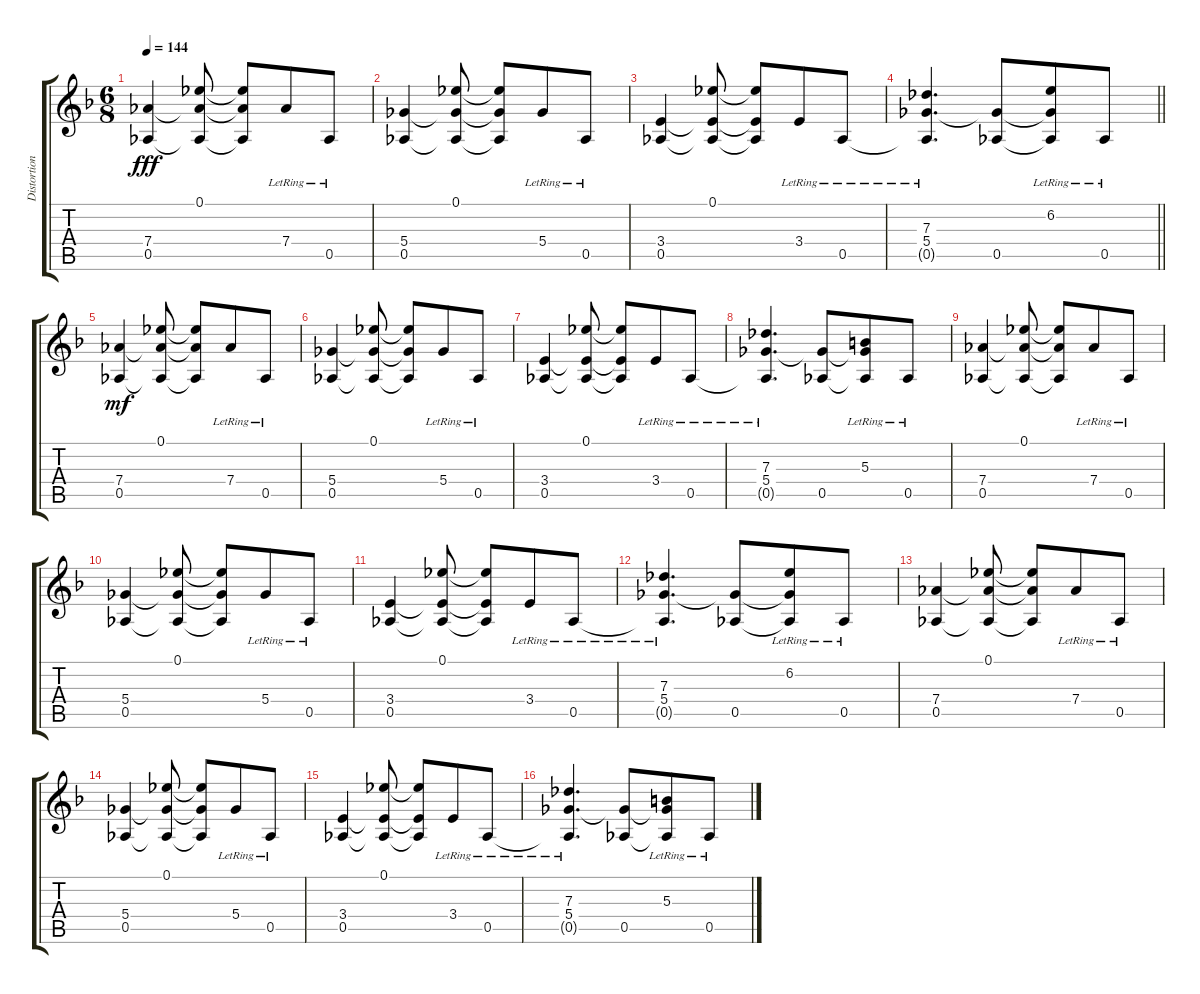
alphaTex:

\track ("Distortion Guitar" "Distortion") {instrument overdrivenguitar}
\staff {score tabs}
\tuning (Eb4 Bb3 Gb3 Db3 Ab2 Eb2) {hide}
\ts (6 8)
\tempo 144
\clef g2
\ks f
(7.4 0.5).4{dy fff} (0.1 7.4{t} 0.5{t}).8 (0.1{t} 7.4{t} 0.5{t}).8 7.4{lr}.8 0.5{lr}.8 |
(5.4 0.5).4 (0.1 5.4{t} 0.5{t}).8 (0.1{t} 5.4{t} 0.5{t}).8 5.4{lr}.8 0.5{lr}.8 |
(3.4 0.5).4 (0.1 3.4{t} 0.5{t}).8 (0.1{t} 3.4{t} 0.5{t}).8 3.4{lr}.8 0.5{lr}.8 |
\barLineRight lightlight
(7.3{lr} 5.4{lr} 0.5{t}).4{d} (5.4{t} 0.5).8 (6.2{lr} 5.4{t} 0.5{t}).8 0.5{lr}.8 |
(7.4 0.5).4{dy mf} (0.1 7.4{t} 0.5{t}).8 (0.1{t} 7.4{t} 0.5{t}).8 7.4{lr}.8 0.5{lr}.8 |
(5.4 0.5).4 (0.1 5.4{t} 0.5{t}).8 (0.1{t} 5.4{t} 0.5{t}).8 5.4{lr}.8 0.5{lr}.8 |
(3.4 0.5).4 (0.1 3.4{t} 0.5{t}).8 (0.1{t} 3.4{t} 0.5{t}).8 3.4{lr}.8 0.5{lr}.8 |
(7.3{lr} 5.4{lr} 0.5{t}).4{d} (5.4{t} 0.5).8 (5.3{lr} 5.4{t} 0.5{t}).8 0.5{lr}.8 |
(7.4 0.5).4 (0.1 7.4{t} 0.5{t}).8 (0.1{t} 7.4{t} 0.5{t}).8 7.4{lr}.8 0.5{lr}.8 |
(5.4 0.5).4 (0.1 5.4{t} 0.5{t}).8 (0.1{t} 5.4{t} 0.5{t}).8 5.4{lr}.8 0.5{lr}.8 |
(3.4 0.5).4 (0.1 3.4{t} 0.5{t}).8 (0.1{t} 3.4{t} 0.5{t}).8 3.4{lr}.8 0.5{lr}.8 |
(7.3{lr} 5.4{lr} 0.5{t}).4{d} (5.4{t} 0.5).8 (6.2{lr} 5.4{t} 0.5{t}).8 0.5{lr}.8 |
(7.4 0.5).4 (0.1 7.4{t} 0.5{t}).8 (0.1{t} 7.4{t} 0.5{t}).8 7.4{lr}.8 0.5{lr}.8 |
(5.4 0.5).4 (0.1 5.4{t} 0.5{t}).8 (0.1{t} 5.4{t} 0.5{t}).8 5.4{lr}.8 0.5{lr}.8 |
(3.4 0.5).4 (0.1 3.4{t} 0.5{t}).8 (0.1{t} 3.4{t} 0.5{t}).8 3.4{lr}.8 0.5{lr}.8 |
(7.3{lr} 5.4{lr} 0.5{t}).4{d} (5.4{t} 0.5).8 (5.3{lr} 5.4{t} 0.5{t}).8 0.5{lr}.8
